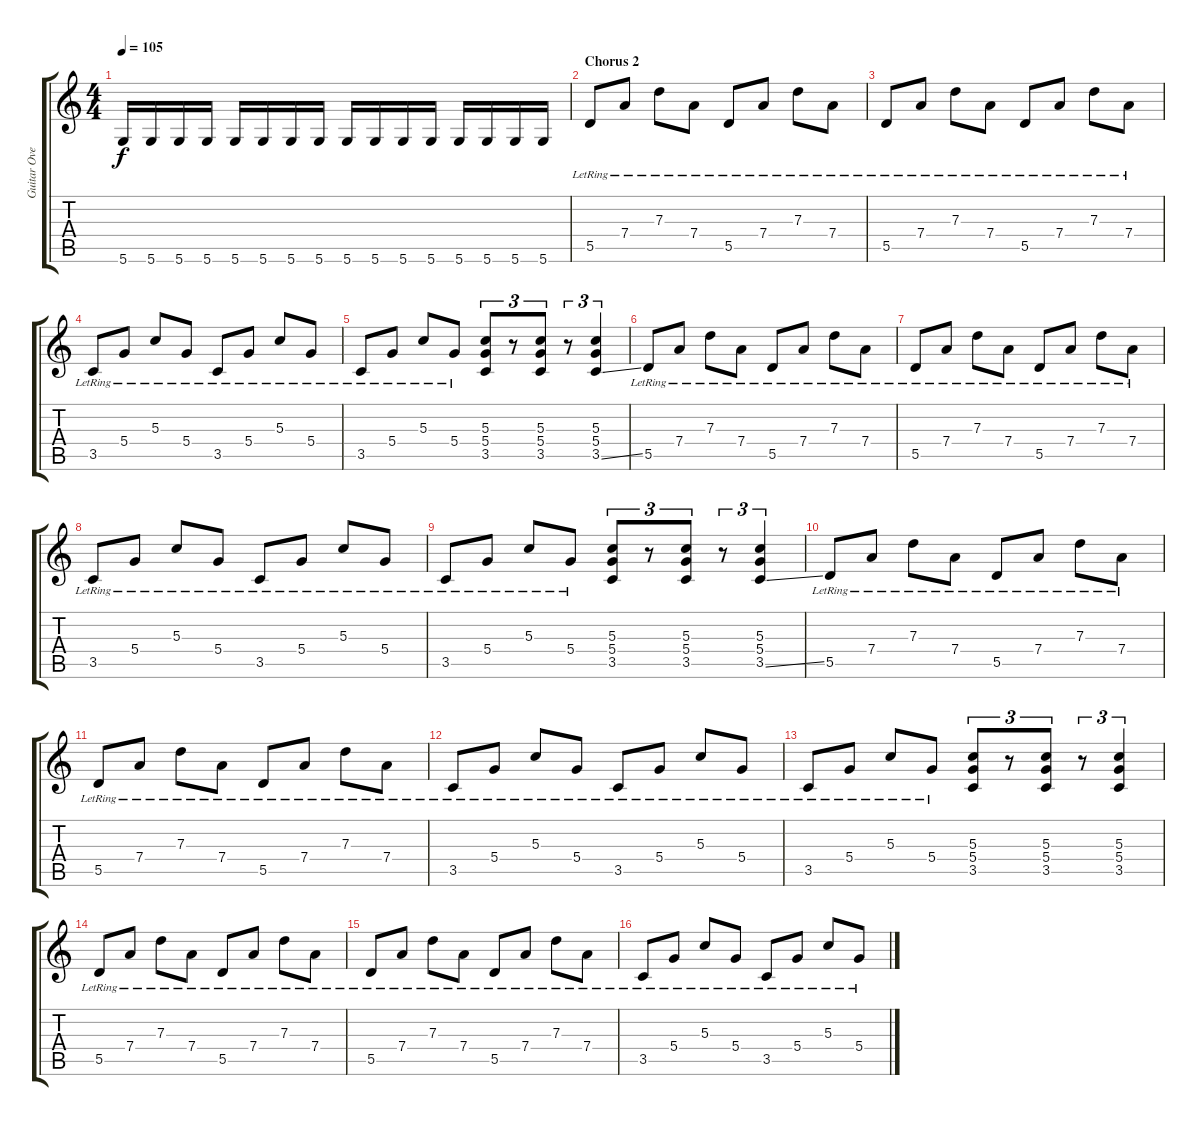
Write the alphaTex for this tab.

\track ("Guitar Overdrive" "Guitar Ove") {instrument overdrivenguitar}
\staff {score tabs}
\tuning (E4 B3 G3 D3 A2 D2) {hide}
\ts (4 4)
\tempo 105
\clef g2
\ks c
5.6.16{dy f} 5.6.16 5.6.16 5.6.16 5.6.16 5.6.16 5.6.16 5.6.16 5.6.16 5.6.16 5.6.16 5.6.16 5.6.16 5.6.16 5.6.16 5.6.16 |
\section ("" "Chorus 2")
5.5{lr}.8 7.4{lr}.8 7.3{lr}.8 7.4{lr}.8 5.5{lr}.8 7.4{lr}.8 7.3{lr}.8 7.4{lr}.8 |
5.5{lr}.8 7.4{lr}.8 7.3{lr}.8 7.4{lr}.8 5.5{lr}.8 7.4{lr}.8 7.3{lr}.8 7.4{lr}.8 |
3.5{lr}.8 5.4{lr}.8 5.3{lr}.8 5.4{lr}.8 3.5{lr}.8 5.4{lr}.8 5.3{lr}.8 5.4{lr}.8 |
3.5{lr}.8 5.4{lr}.8 5.3{lr}.8 5.4{lr}.8 (5.3 5.4 3.5).8{tu (3 2)} r.8{tu (3 2)} (5.3 5.4 3.5).8{tu (3 2)} r.8{tu (3 2)} (5.3 5.4 3.5{ss}).4{tu (3 2)} |
5.5{lr}.8 7.4{lr}.8 7.3{lr}.8 7.4{lr}.8 5.5{lr}.8 7.4{lr}.8 7.3{lr}.8 7.4{lr}.8 |
5.5{lr}.8 7.4{lr}.8 7.3{lr}.8 7.4{lr}.8 5.5{lr}.8 7.4{lr}.8 7.3{lr}.8 7.4{lr}.8 |
3.5{lr}.8 5.4{lr}.8 5.3{lr}.8 5.4{lr}.8 3.5{lr}.8 5.4{lr}.8 5.3{lr}.8 5.4{lr}.8 |
3.5{lr}.8 5.4{lr}.8 5.3{lr}.8 5.4{lr}.8 (5.3 5.4 3.5).8{tu (3 2)} r.8{tu (3 2)} (5.3 5.4 3.5).8{tu (3 2)} r.8{tu (3 2)} (5.3 5.4 3.5{ss}).4{tu (3 2)} |
5.5{lr}.8 7.4{lr}.8 7.3{lr}.8 7.4{lr}.8 5.5{lr}.8 7.4{lr}.8 7.3{lr}.8 7.4{lr}.8 |
5.5{lr}.8 7.4{lr}.8 7.3{lr}.8 7.4{lr}.8 5.5{lr}.8 7.4{lr}.8 7.3{lr}.8 7.4{lr}.8 |
3.5{lr}.8 5.4{lr}.8 5.3{lr}.8 5.4{lr}.8 3.5{lr}.8 5.4{lr}.8 5.3{lr}.8 5.4{lr}.8 |
3.5{lr}.8 5.4{lr}.8 5.3{lr}.8 5.4{lr}.8 (5.3 5.4 3.5).8{tu (3 2)} r.8{tu (3 2)} (5.3 5.4 3.5).8{tu (3 2)} r.8{tu (3 2)} (5.3 5.4 3.5).4{tu (3 2)} |
5.5{lr}.8 7.4{lr}.8 7.3{lr}.8 7.4{lr}.8 5.5{lr}.8 7.4{lr}.8 7.3{lr}.8 7.4{lr}.8 |
5.5{lr}.8 7.4{lr}.8 7.3{lr}.8 7.4{lr}.8 5.5{lr}.8 7.4{lr}.8 7.3{lr}.8 7.4{lr}.8 |
3.5{lr}.8 5.4{lr}.8 5.3{lr}.8 5.4{lr}.8 3.5{lr}.8 5.4{lr}.8 5.3{lr}.8 5.4{lr}.8
